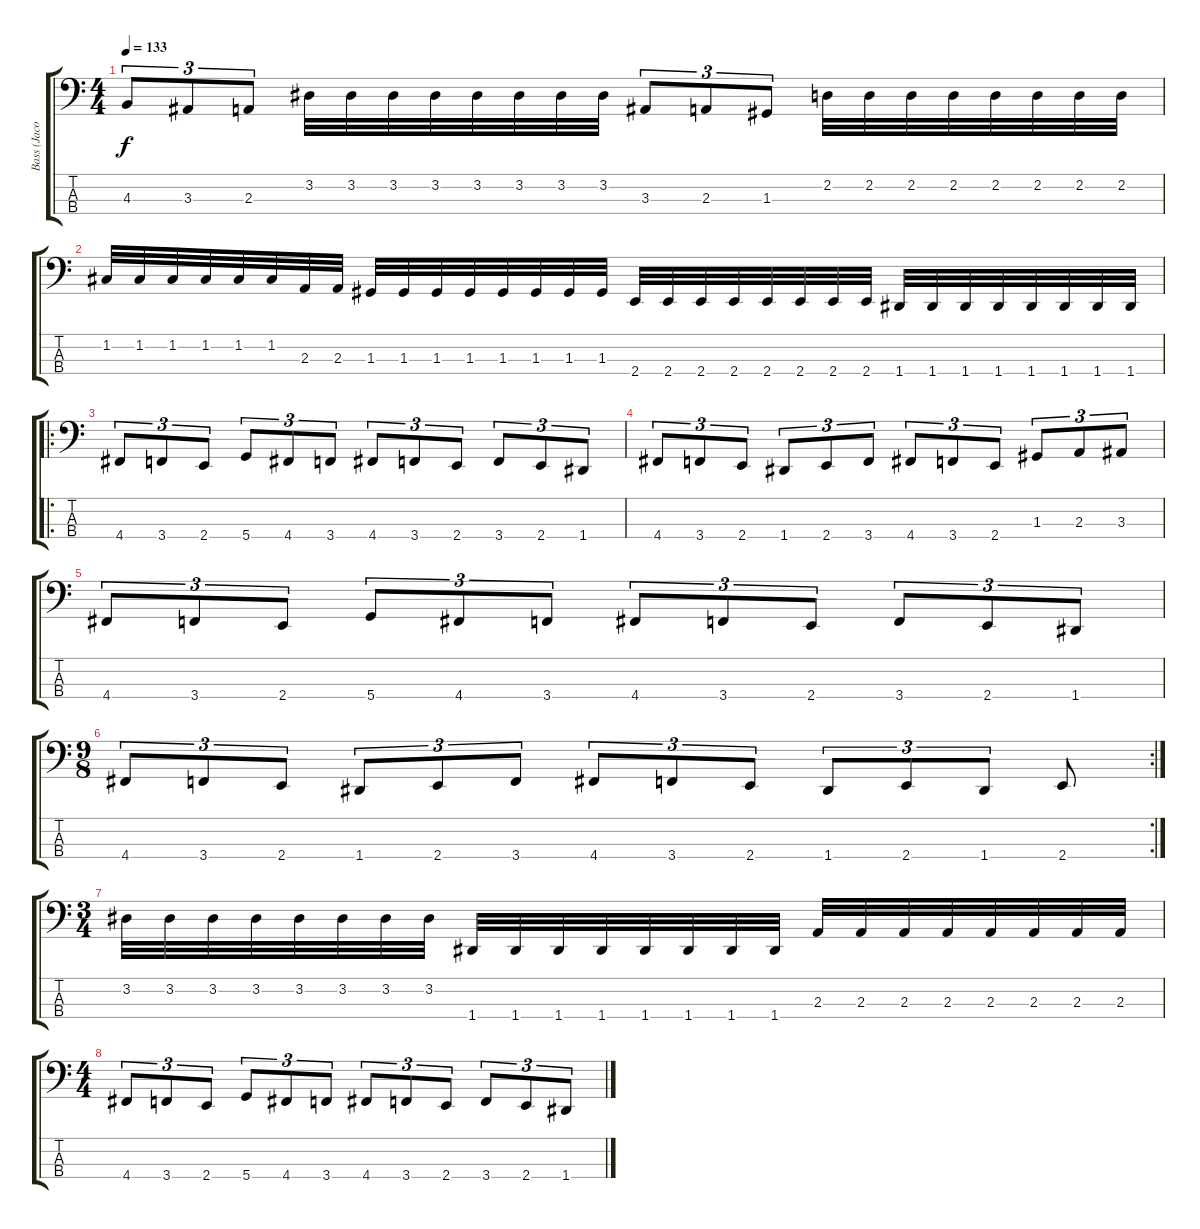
\track ("Bass (Jacoby)" "Bass (Jaco") {instrument electricbasspick}
\staff {score tabs}
\tuning (F2 C2 G1 D1) {hide}
\ts (4 4)
\tempo 133
\clef f4
\ks c
4.3.8{tu (3 2) dy f} 3.3.8{tu (3 2)} 2.3.8{tu (3 2)} 3.2.32 3.2.32 3.2.32 3.2.32 3.2.32 3.2.32 3.2.32 3.2.32 3.3.8{tu (3 2)} 2.3.8{tu (3 2)} 1.3.8{tu (3 2)} 2.2.32 2.2.32 2.2.32 2.2.32 2.2.32 2.2.32 2.2.32 2.2.32 |
1.2.32 1.2.32 1.2.32 1.2.32 1.2.32 1.2.32 2.3.32 2.3.32 1.3.32 1.3.32 1.3.32 1.3.32 1.3.32 1.3.32 1.3.32 1.3.32 2.4.32 2.4.32 2.4.32 2.4.32 2.4.32 2.4.32 2.4.32 2.4.32 1.4.32 1.4.32 1.4.32 1.4.32 1.4.32 1.4.32 1.4.32 1.4.32 |
\ro
4.4.8{tu (3 2)} 3.4.8{tu (3 2)} 2.4.8{tu (3 2)} 5.4.8{tu (3 2)} 4.4.8{tu (3 2)} 3.4.8{tu (3 2)} 4.4.8{tu (3 2)} 3.4.8{tu (3 2)} 2.4.8{tu (3 2)} 3.4.8{tu (3 2)} 2.4.8{tu (3 2)} 1.4.8{tu (3 2)} |
4.4.8{tu (3 2)} 3.4.8{tu (3 2)} 2.4.8{tu (3 2)} 1.4.8{tu (3 2)} 2.4.8{tu (3 2)} 3.4.8{tu (3 2)} 4.4.8{tu (3 2)} 3.4.8{tu (3 2)} 2.4.8{tu (3 2)} 1.3.8{tu (3 2)} 2.3.8{tu (3 2)} 3.3.8{tu (3 2)} |
4.4.8{tu (3 2)} 3.4.8{tu (3 2)} 2.4.8{tu (3 2)} 5.4.8{tu (3 2)} 4.4.8{tu (3 2)} 3.4.8{tu (3 2)} 4.4.8{tu (3 2)} 3.4.8{tu (3 2)} 2.4.8{tu (3 2)} 3.4.8{tu (3 2)} 2.4.8{tu (3 2)} 1.4.8{tu (3 2)} |
\rc 2
\ts (9 8)
4.4.8{tu (3 2)} 3.4.8{tu (3 2)} 2.4.8{tu (3 2)} 1.4.8{tu (3 2)} 2.4.8{tu (3 2)} 3.4.8{tu (3 2)} 4.4.8{tu (3 2)} 3.4.8{tu (3 2)} 2.4.8{tu (3 2)} 1.4.8{tu (3 2)} 2.4.8{tu (3 2)} 1.4.8{tu (3 2)} 2.4.8 |
\ts (3 4)
3.2.32 3.2.32 3.2.32 3.2.32 3.2.32 3.2.32 3.2.32 3.2.32 1.4.32 1.4.32 1.4.32 1.4.32 1.4.32 1.4.32 1.4.32 1.4.32 2.3.32 2.3.32 2.3.32 2.3.32 2.3.32 2.3.32 2.3.32 2.3.32 |
\ts (4 4)
4.4.8{tu (3 2)} 3.4.8{tu (3 2)} 2.4.8{tu (3 2)} 5.4.8{tu (3 2)} 4.4.8{tu (3 2)} 3.4.8{tu (3 2)} 4.4.8{tu (3 2)} 3.4.8{tu (3 2)} 2.4.8{tu (3 2)} 3.4.8{tu (3 2)} 2.4.8{tu (3 2)} 1.4.8{tu (3 2)}
